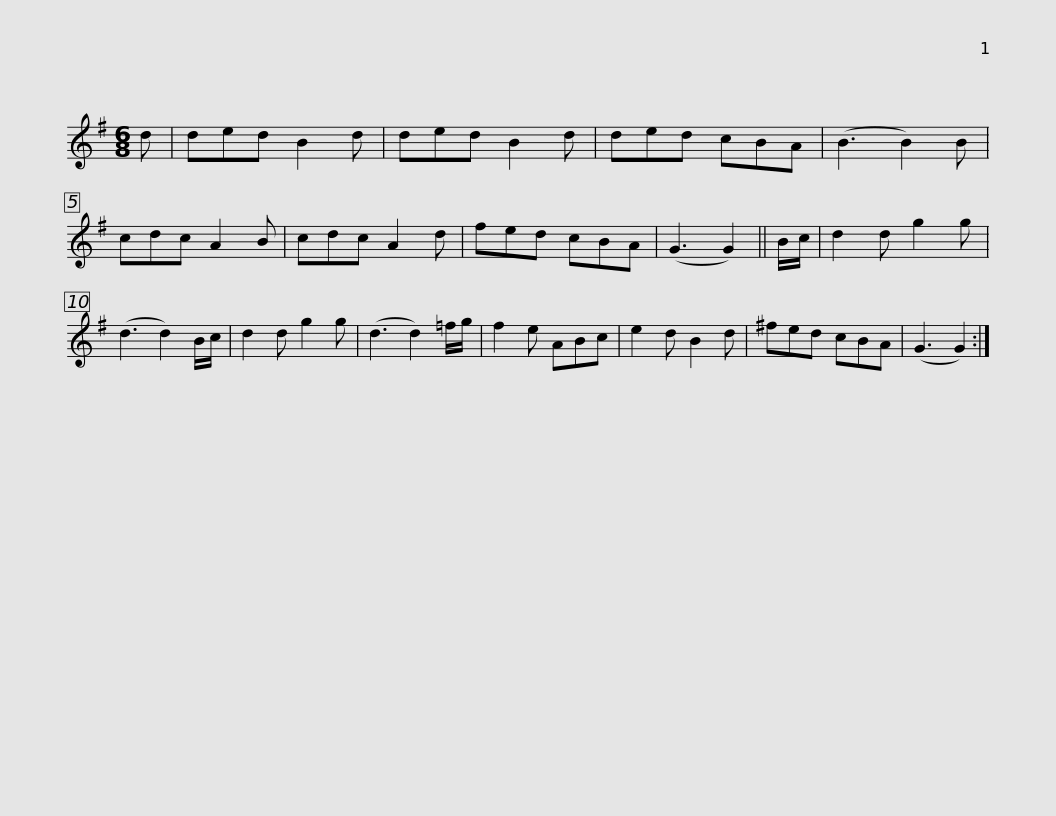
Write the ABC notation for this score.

X:1
L:1/8
M:6/8
I:linebreak $
K:G
V:1 treble
V:1
 d | ded B2 d | ded B2 d | ded cBA | (B3 B2) B | %5
 cdc A2 B | cdc A2 d | fed cBA | (G3 G2) || B/c/ |$ %10
 d2 d g2 g | (d3 d2) B/c/ | d2 d g2 g | (d3 d2) =f/g/ | f2 e ABc | %15
 e2 d B2 d | ^fed cBA | (G3 G2) :| %18
